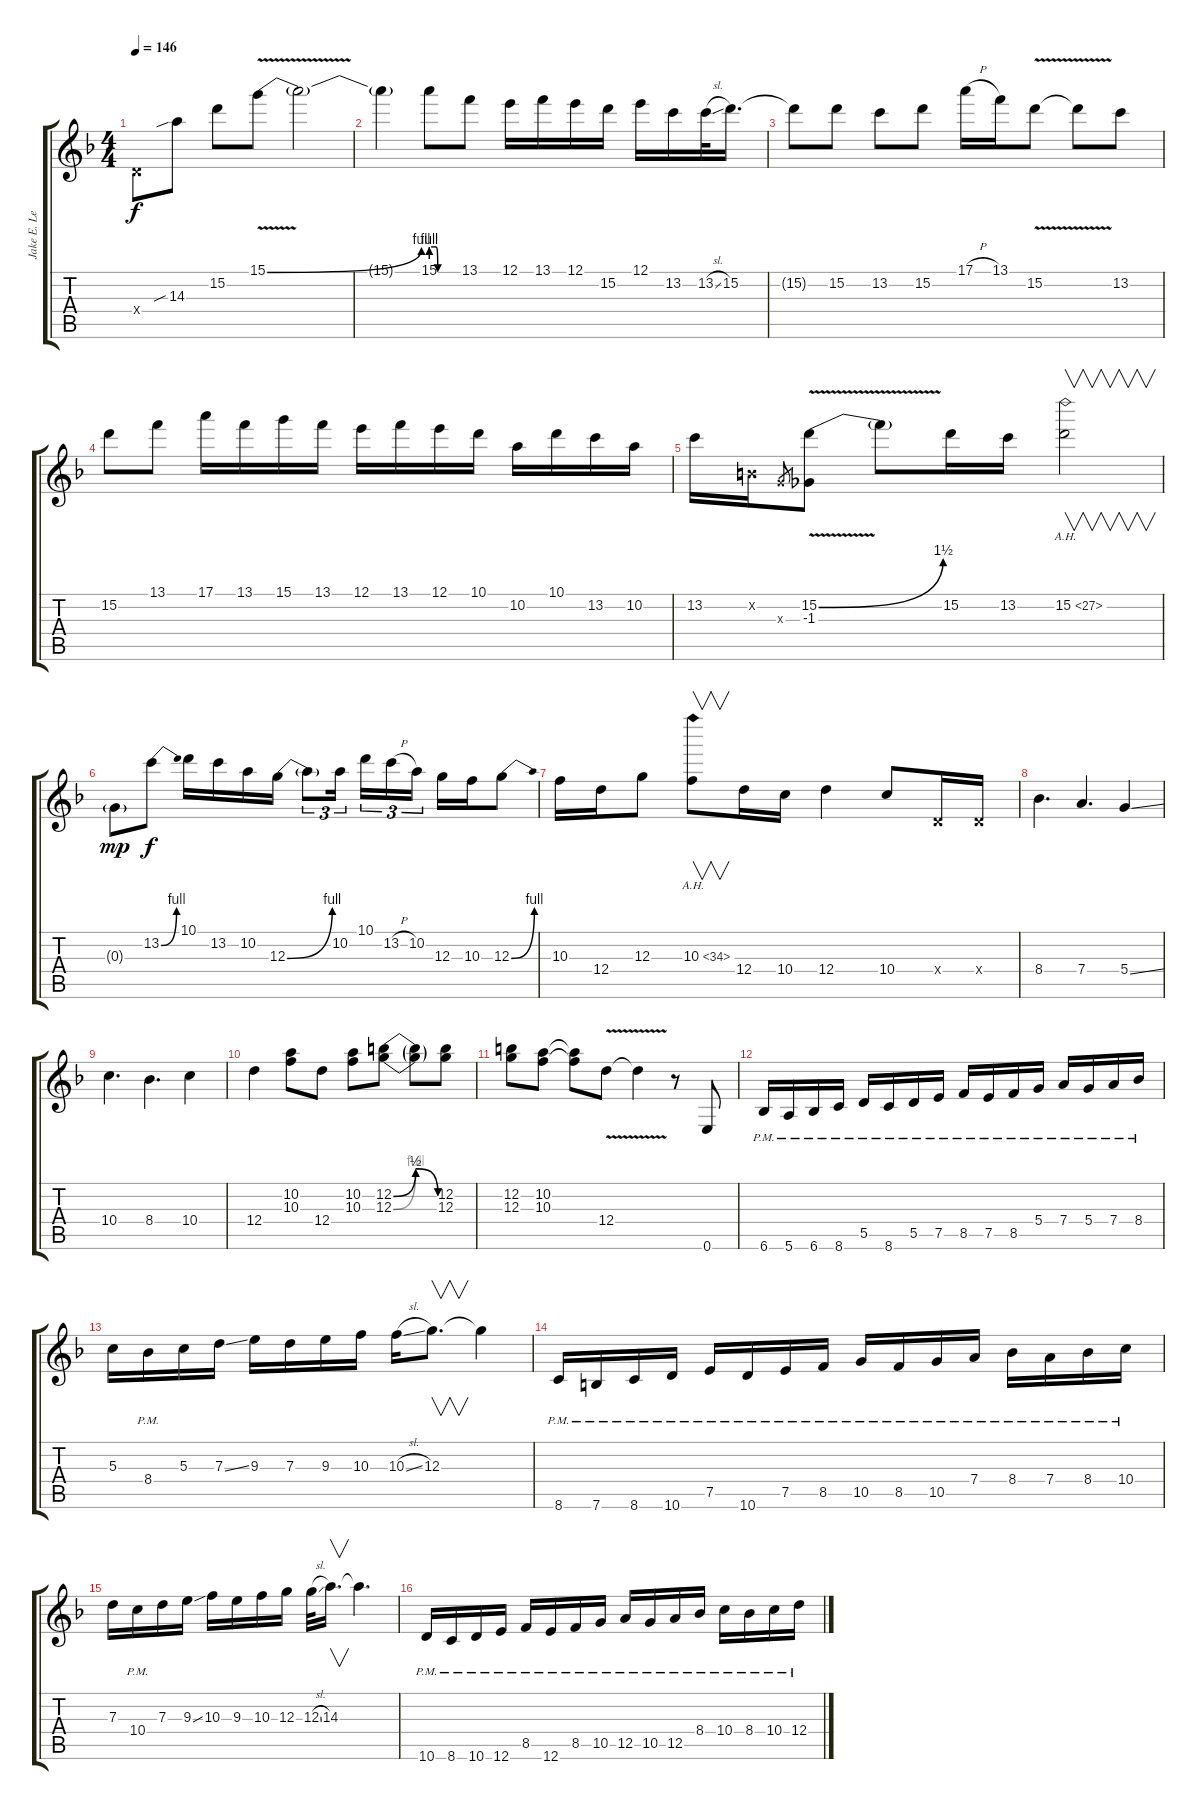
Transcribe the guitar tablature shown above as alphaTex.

\track ("Jake E. Lee Lead Guitar 1" "Jake E. Le") {instrument distortionguitar}
\staff {score tabs}
\tuning (E4 B3 G3 D3 A2 E2) {hide}
\ts (4 4)
\tempo 146
\clef g2
\ks dminor
0.4{x}.8{dy f} 14.3{sib}.8 15.2.8 15.1{be (bend 0 0 60 4) v}.8 15.1{t}.2 |
15.1{t}.4 15.1{be (custom 0 4 5 4 11 4 15 0 30 0 60 0)}.8 13.1.8 12.1.16 13.1.16 12.1.16 15.2.16 12.1.16 13.2.16 13.2{sl}.32 15.2.16{d} |
15.2{t}.8 15.2.8 13.2.8 15.2.8 17.1{h}.16 13.1.16 15.2{v}.8 15.2{t}.8 13.2.8 |
15.2.8 13.1.8 17.1.16 13.1.16 15.1.16 13.1.16 12.1.16 13.1.16 12.1.16 10.1.16 10.2.16 10.1.16 13.2.16 10.2.16 |
13.2.16 0.2{x}.16 0.3{x}.8{gr} (15.2{be (bend 0 0 60 6) v} -1.3).8 15.2{t}.8 15.2.16 13.2.16 15.2{ah 12}.2{v} |
0.3{g}.8{dy mp} 13.2{be (bend 0 0 60 4)}.8{dy f} 10.1.16 13.2.16 10.2.16 12.3{be (bend 0 0 60 4)}.16 12.3{t}.8{tu (3 2)} 10.2.16{tu (3 2) beam splitsecondary} 10.1.16{tu (3 2)} 13.2{h}.16{tu (3 2)} 10.2.16{tu (3 2)} 12.3.16 10.3.16 12.3{be (bend 0 0 60 4)}.8 |
10.3.16 12.4.16 12.3.8 10.3{ah 24}.8{v} 12.4.16 10.4.16 12.4.4 10.4.8 0.4{x}.16 0.4{x}.16 |
8.4.4{d} 7.4.4{d} 5.4{ss}.4 |
10.4.4{d} 8.4.4{d} 10.4.4 |
12.4.4 (10.2 10.3).8 12.4.8 (10.2 10.3).8 (12.2{be (bendrelease 0 0 15 2 50 2 60 0)} 12.3{be (bendrelease 0 0 15 4 46 4 60 0)}).8 (12.2{t} 12.3{t}).8 (12.2 12.3).8 |
(12.2 12.3).8 (10.2 10.3).8 (10.2{t} 10.3{t}).8 12.4{v}.8 12.4{t}.4 r.8 0.6.8 |
6.6{pm}.16 5.6{pm}.16 6.6{pm}.16 8.6{pm}.16 5.5{pm}.16 8.6{pm}.16 5.5{pm}.16 7.5{pm}.16 8.5{pm}.16 7.5{pm}.16 8.5{pm}.16 5.4{pm}.16 7.4{pm}.16 5.4{pm}.16 7.4{pm}.16 8.4{pm}.16 |
5.3.16 8.4{pm}.16 5.3.16 7.3{ss}.16 9.3.16 7.3.16 9.3.16 10.3.16 10.3{sl}.16 12.3.8{v d} 12.3{t}.4 |
8.6{pm}.16 7.6{pm}.16 8.6{pm}.16 10.6{pm}.16 7.5{pm}.16 10.6{pm}.16 7.5{pm}.16 8.5{pm}.16 10.5{pm}.16 8.5{pm}.16 10.5{pm}.16 7.4{pm}.16 8.4{pm}.16 7.4{pm}.16 8.4{pm}.16 10.4{pm}.16 |
7.3.16 10.4{pm}.16 7.3.16 9.3{ss}.16 10.3.16 9.3.16 10.3.16 12.3.16 12.3{sl}.32 14.3.16{v d} 14.3{t}.4{d} |
10.6{pm}.16 8.6{pm}.16 10.6{pm}.16 12.6{pm}.16 8.5{pm}.16 12.6{pm}.16 8.5{pm}.16 10.5{pm}.16 12.5{pm}.16 10.5{pm}.16 12.5{pm}.16 8.4{pm}.16 10.4{pm}.16 8.4{pm}.16 10.4{pm}.16 12.4{pm}.16
